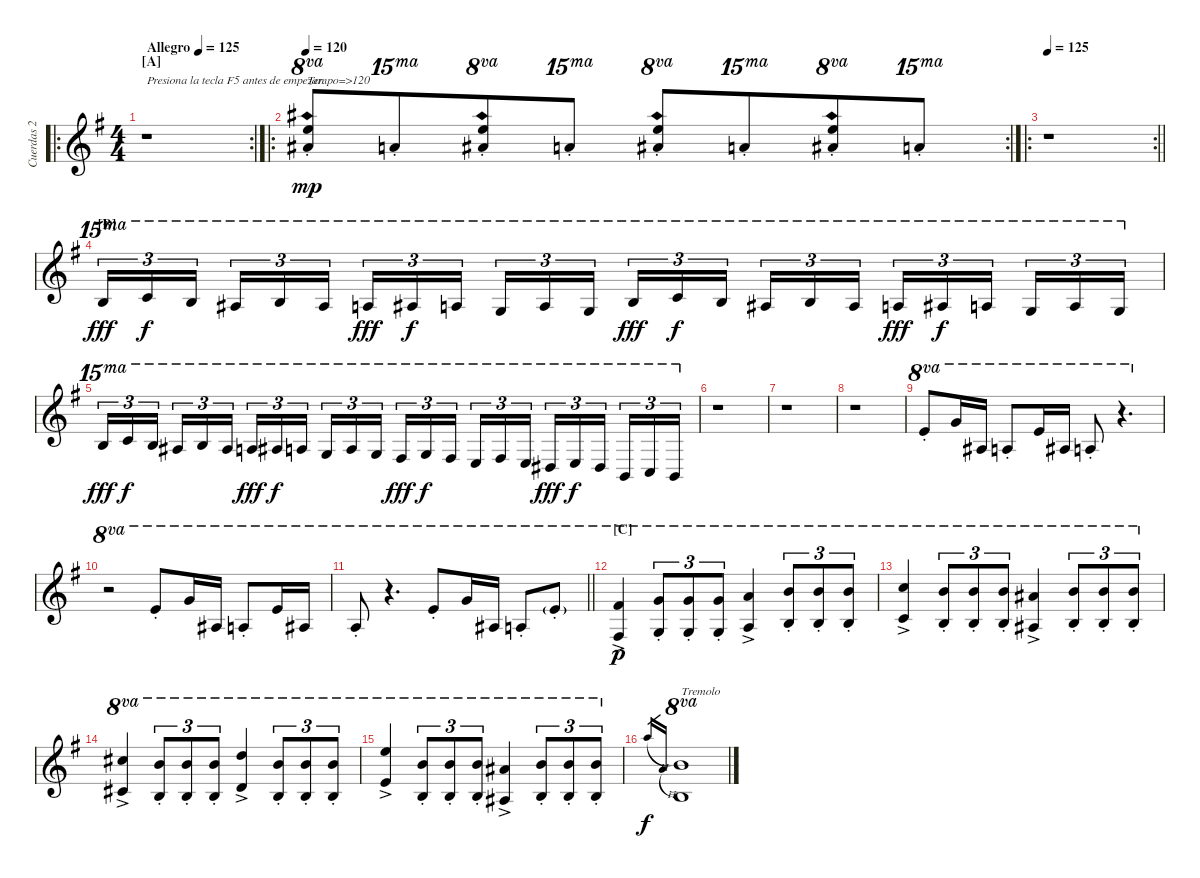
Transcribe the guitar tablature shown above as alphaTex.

\track ("Cuerdas 2 / Piano" "Cuerdas 2 ") {instrument stringensemble1}
\staff {score}
\tuning (E4 B3 G3 D3 A2 E2) {hide}
\ro
\rc 2
\ts (4 4)
\section ("" "[A]")
\tempo (125 "Allegro")
\clef g2
\ks g
r.1{txt "Presiona la tecla F5 antes de empezar." dy mp instrument stringensemble1} |
\ro
\rc 2
\tempo 120
(24.1{st} 23.2{ah 12 st}).8{ot 8va txt "Tempo=>120"} 29.1{st}.8{ot 15ma beam merge} (24.1{st} 23.2{ah 12 st}).8{ot 8va} 29.1{st}.8{ot 15ma} (24.1{st} 23.2{ah 12 st}).8{ot 8va} 29.1{st}.8{ot 15ma beam merge} (24.1{st} 23.2{ah 12 st}).8{ot 8va} 29.1{st}.8{ot 15ma} |
\ro
\rc 2
\tempo 125
\barLineRight lightlight
r.1 |
\section ("" "[B]")
19.1.16{tu (3 2) ot 15ma dy fff} 20.1.16{tu (3 2) ot 15ma dy f} 19.1.16{tu (3 2) ot 15ma beam splitsecondary} 18.1.16{tu (3 2) ot 15ma} 19.1.16{tu (3 2) ot 15ma} 18.1.16{tu (3 2) ot 15ma} 17.1.16{tu (3 2) ot 15ma dy fff} 18.1.16{tu (3 2) ot 15ma dy f} 17.1.16{tu (3 2) ot 15ma beam splitsecondary} 15.1.16{tu (3 2) ot 15ma} 17.1.16{tu (3 2) ot 15ma} 15.1.16{tu (3 2) ot 15ma} 19.1.16{tu (3 2) ot 15ma dy fff} 20.1.16{tu (3 2) ot 15ma dy f} 19.1.16{tu (3 2) ot 15ma beam splitsecondary} 18.1.16{tu (3 2) ot 15ma} 19.1.16{tu (3 2) ot 15ma} 18.1.16{tu (3 2) ot 15ma} 17.1.16{tu (3 2) ot 15ma dy fff} 18.1.16{tu (3 2) ot 15ma dy f} 17.1.16{tu (3 2) ot 15ma beam splitsecondary} 15.1.16{tu (3 2) ot 15ma} 17.1.16{tu (3 2) ot 15ma} 15.1.16{tu (3 2) ot 15ma} |
19.1.16{tu (3 2) ot 15ma dy fff} 20.1.16{tu (3 2) ot 15ma dy f} 19.1.16{tu (3 2) ot 15ma beam splitsecondary} 18.1.16{tu (3 2) ot 15ma} 19.1.16{tu (3 2) ot 15ma} 18.1.16{tu (3 2) ot 15ma} 17.1.16{tu (3 2) ot 15ma dy fff} 18.1.16{tu (3 2) ot 15ma dy f} 17.1.16{tu (3 2) ot 15ma beam splitsecondary} 15.1.16{tu (3 2) ot 15ma} 17.1.16{tu (3 2) ot 15ma} 15.1.16{tu (3 2) ot 15ma} 14.1.16{tu (3 2) ot 15ma dy fff} 15.1.16{tu (3 2) ot 15ma dy f} 14.1.16{tu (3 2) ot 15ma beam splitsecondary} 12.1.16{tu (3 2) ot 15ma} 14.1.16{tu (3 2) ot 15ma} 12.1.16{tu (3 2) ot 15ma} 11.1.16{tu (3 2) ot 15ma dy fff} 12.1.16{tu (3 2) ot 15ma dy f} 11.1.16{tu (3 2) ot 15ma beam splitsecondary} 12.2.16{tu (3 2) ot 15ma} 13.2.16{tu (3 2) ot 15ma} 12.2.16{tu (3 2) ot 15ma} |
r.1{volume 12} |
r.1 |
r.1 |
17.2{st}.8{ot 8va} 15.1.16{ot 8va} 15.3.16{ot 8va} 14.3{st}.8{ot 8va} 17.2.16{ot 8va} 15.3.16{ot 8va} 14.3{st}.8{ot 8va} r.4{d ot 8va} |
r.2{ot 8va} 17.2{st}.8{ot 8va} 15.1.16{ot 8va} 15.3.16{ot 8va} 14.3{st}.8{ot 8va} 17.2.16{ot 8va} 15.3.16{ot 8va} |
\barLineRight lightlight
14.3{st}.8{ot 8va} r.4{d ot 8va} 17.2{st}.8{ot 8va} 15.1.16{ot 8va} 15.3.16{ot 8va} 14.3{st}.8{ot 8va} 17.2{g st}.8{ot 8va} |
\section ("" "[C]")
(14.1{ac} 11.3{ac}).4{ot 8va dy p} (15.1{st} 12.3{st}).8{tu (3 2) ot 8va} (15.1{st} 12.3{st}).8{tu (3 2) ot 8va} (15.1{st} 12.3{st}).8{tu (3 2) ot 8va} (17.1{ac} 14.3{ac}).4{ot 8va} (19.1{st} 16.3{st}).8{tu (3 2) ot 8va} (19.1{st} 16.3{st}).8{tu (3 2) ot 8va} (19.1{st} 16.3{st}).8{tu (3 2) ot 8va} |
(20.1{ac} 17.3{ac}).4{ot 8va} (19.1{st} 16.3{st}).8{tu (3 2) ot 8va} (19.1{st} 16.3{st}).8{tu (3 2) ot 8va} (19.1{st} 16.3{st}).8{tu (3 2) ot 8va} (18.1{ac} 15.3{ac}).4{ot 8va} (19.1{st} 16.3{st}).8{tu (3 2) ot 8va} (19.1{st} 16.3{st}).8{tu (3 2) ot 8va} (19.1{st} 16.3{st}).8{tu (3 2) ot 8va} |
(21.1{ac} 18.3{ac}).4{ot 8va} (19.1{st} 16.3{st}).8{tu (3 2) ot 8va} (19.1{st} 16.3{st}).8{tu (3 2) ot 8va} (19.1{st} 16.3{st}).8{tu (3 2) ot 8va} (22.1{ac} 19.3{ac}).4{ot 8va} (19.1{st} 16.3{st}).8{tu (3 2) ot 8va} (19.1{st} 16.3{st}).8{tu (3 2) ot 8va} (19.1{st} 16.3{st}).8{tu (3 2) ot 8va} |
(24.1{ac} 21.3{ac}).4{ot 8va} (19.1{st} 16.3{st}).8{tu (3 2) ot 8va} (19.1{st} 16.3{st}).8{tu (3 2) ot 8va} (19.1{st} 16.3{st}).8{tu (3 2) ot 8va} (18.1{ac} 15.3{ac}).4{ot 8va} (19.1{st} 16.3{st}).8{tu (3 2) ot 8va} (19.1{st} 16.3{st}).8{tu (3 2) ot 8va} (19.1{st} 16.3{st}).8{tu (3 2) ot 8va} |
17.1{h}.16{gr dy f} 14.3{h}.16{gr} (19.1 16.3).1{ot 8va txt "Tremolo" volume 10 instrument tremolostrings}
